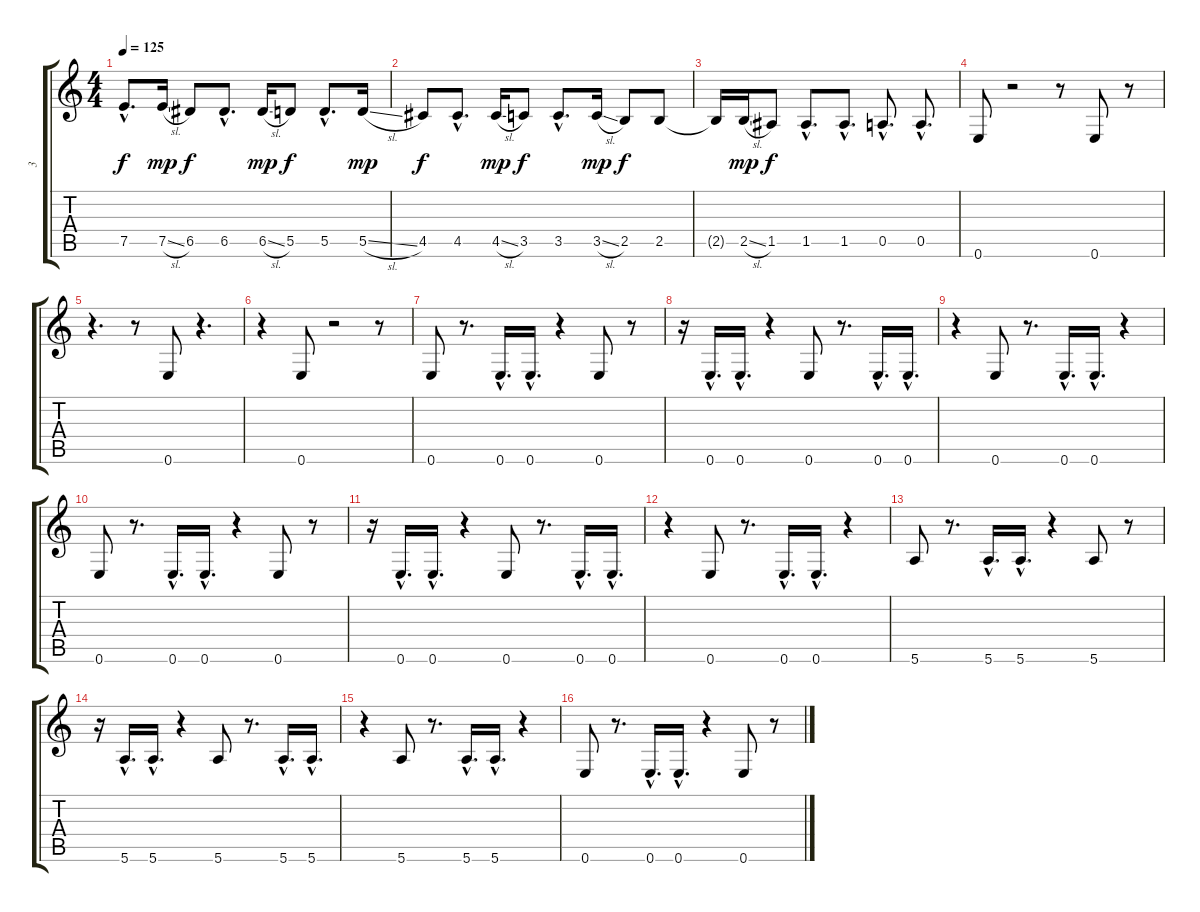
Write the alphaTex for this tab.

\track ("3" "3") {instrument electricbassfinger}
\staff {score tabs}
\tuning (E4 B3 G3 D3 A2 E2) {hide}
\ts (4 4)
\tempo 125
\clef g2
\ks c
7.5{hac}.8{d dy f instrument electricbassfinger} 7.5{sl}.16{dy mp} 6.5.8{dy f} 6.5{hac}.8{d} 6.5{sl}.16{dy mp} 5.5.8{dy f} 5.5{hac}.8{d} 5.5{sl}.16{dy mp} |
4.5.8{dy f} 4.5{hac}.8{d} 4.5{sl}.16{dy mp} 3.5.8{dy f} 3.5{hac}.8{d} 3.5{sl}.16{dy mp} 2.5.8{dy f} 2.5.8 |
2.5{t}.16 2.5{sl}.16{dy mp} 1.5.8{dy f} 1.5{hac}.8{d} 1.5{hac}.8{d} 0.5{hac}.8{d} 0.5{hac}.8{d} |
0.6.8 r.2 r.8 0.6.8 r.8 |
r.4{d} r.8 0.6.8 r.4{d} |
r.4 0.6.8 r.2 r.8 |
0.6.8 r.8{d} 0.6{hac}.16{d} 0.6{hac}.16{d} r.4 0.6.8 r.8 |
r.16 0.6{hac}.16{d} 0.6{hac}.16{d} r.4 0.6.8 r.8{d} 0.6{hac}.16{d} 0.6{hac}.16{d} |
r.4 0.6.8 r.8{d} 0.6{hac}.16{d} 0.6{hac}.16{d} r.4 |
0.6.8 r.8{d} 0.6{hac}.16{d} 0.6{hac}.16{d} r.4 0.6.8 r.8 |
r.16 0.6{hac}.16{d} 0.6{hac}.16{d} r.4 0.6.8 r.8{d} 0.6{hac}.16{d} 0.6{hac}.16{d} |
r.4 0.6.8 r.8{d} 0.6{hac}.16{d} 0.6{hac}.16{d} r.4 |
5.6.8 r.8{d} 5.6{hac}.16{d} 5.6{hac}.16{d} r.4 5.6.8 r.8 |
r.16 5.6{hac}.16{d} 5.6{hac}.16{d} r.4 5.6.8 r.8{d} 5.6{hac}.16{d} 5.6{hac}.16{d} |
r.4 5.6.8 r.8{d} 5.6{hac}.16{d} 5.6{hac}.16{d} r.4 |
0.6.8 r.8{d} 0.6{hac}.16{d} 0.6{hac}.16{d} r.4 0.6.8 r.8
